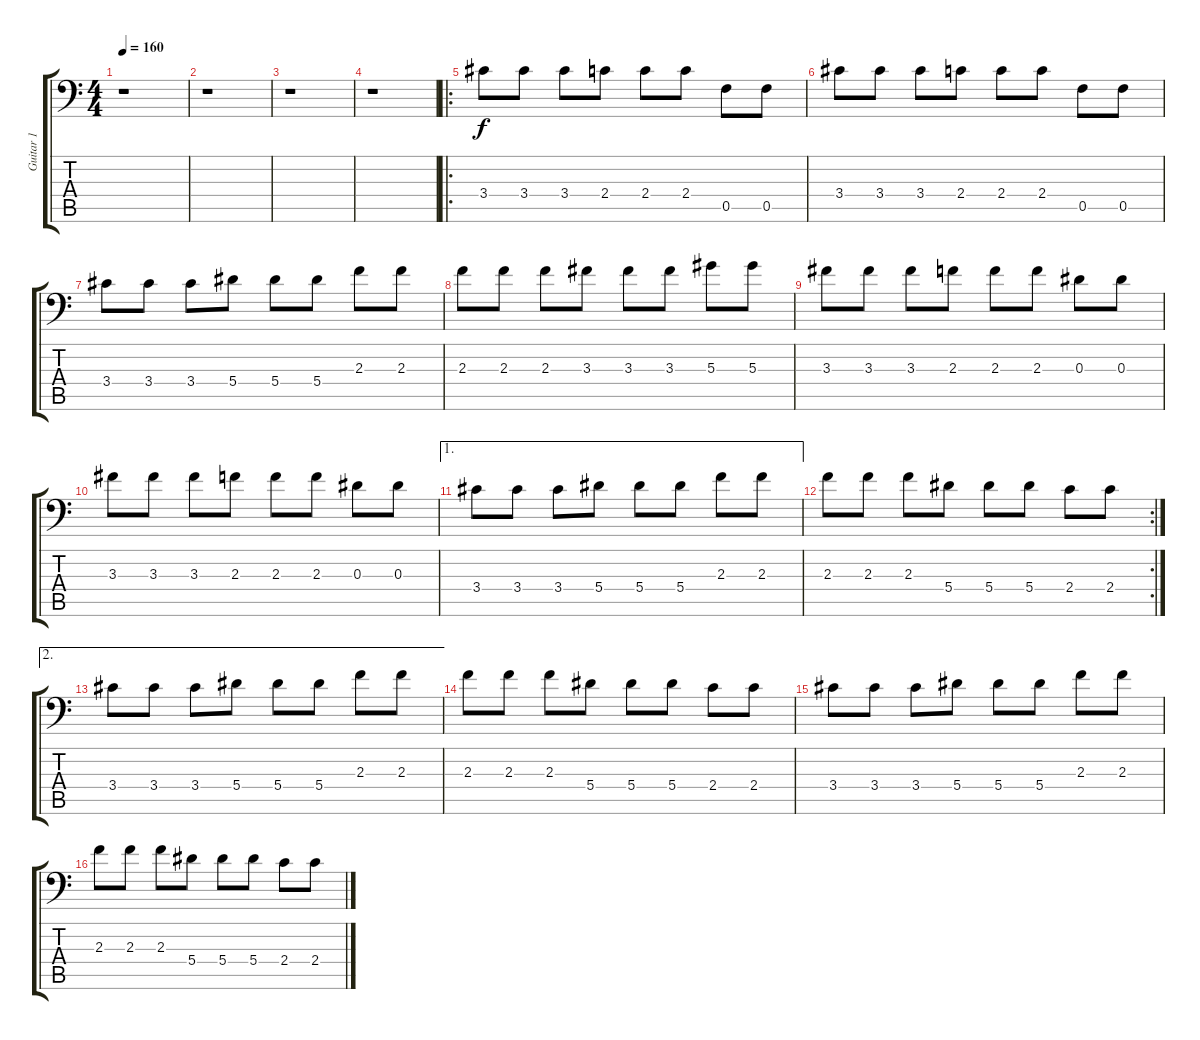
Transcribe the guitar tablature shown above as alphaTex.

\track ("Guitar 1 " "Guitar 1 ") {instrument distortionguitar}
\staff {score tabs}
\tuning (C4 G3 Eb3 Bb2 F2 Bb1) {hide}
\ts (4 4)
\tempo 160
\clef f4
\ks c
r.1{dy f instrument distortionguitar} |
r.1 |
r.1 |
r.1 |
\ro
3.4.8 3.4.8 3.4.8 2.4.8 2.4.8 2.4.8 0.5.8 0.5.8 |
3.4.8 3.4.8 3.4.8 2.4.8 2.4.8 2.4.8 0.5.8 0.5.8 |
3.4.8 3.4.8 3.4.8 5.4.8 5.4.8 5.4.8 2.3.8 2.3.8 |
2.3.8 2.3.8 2.3.8 3.3.8 3.3.8 3.3.8 5.3.8 5.3.8 |
3.3.8 3.3.8 3.3.8 2.3.8 2.3.8 2.3.8 0.3.8 0.3.8 |
3.3.8 3.3.8 3.3.8 2.3.8 2.3.8 2.3.8 0.3.8 0.3.8 |
\ae 1
3.4.8 3.4.8 3.4.8 5.4.8 5.4.8 5.4.8 2.3.8 2.3.8 |
\rc 2
2.3.8 2.3.8 2.3.8 5.4.8 5.4.8 5.4.8 2.4.8 2.4.8 |
\ae 2
3.4.8 3.4.8 3.4.8 5.4.8 5.4.8 5.4.8 2.3.8 2.3.8 |
2.3.8 2.3.8 2.3.8 5.4.8 5.4.8 5.4.8 2.4.8 2.4.8 |
3.4.8 3.4.8 3.4.8 5.4.8 5.4.8 5.4.8 2.3.8 2.3.8 |
2.3.8 2.3.8 2.3.8 5.4.8 5.4.8 5.4.8 2.4.8 2.4.8
